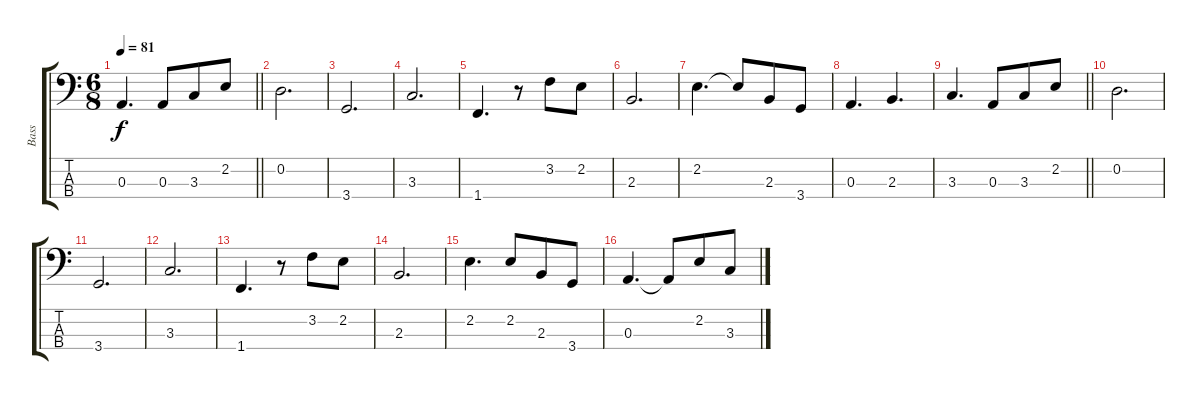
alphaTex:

\track ("Bass" "Bass") {instrument fretlessbass}
\staff {score tabs}
\tuning (G2 D2 A1 E1) {hide}
\ts (6 8)
\tempo 81
\clef f4
\barLineRight lightlight
\ks c
0.3.4{d dy f} 0.3.8 3.3.8 2.2.8 |
0.2.2{d} |
3.4.2{d} |
3.3.2{d} |
1.4.4{d} r.8 3.2.8 2.2.8 |
2.3.2{d} |
2.2.4{d} 2.2{t}.8 2.3.8 3.4.8 |
0.3.4{d} 2.3.4{d} |
\barLineRight lightlight
3.3.4{d} 0.3.8 3.3.8 2.2.8 |
0.2.2{d} |
3.4.2{d} |
3.3.2{d} |
1.4.4{d} r.8 3.2.8 2.2.8 |
2.3.2{d} |
2.2.4{d} 2.2.8 2.3.8 3.4.8 |
0.3.4{d} 0.3{t}.8 2.2.8 3.3.8
